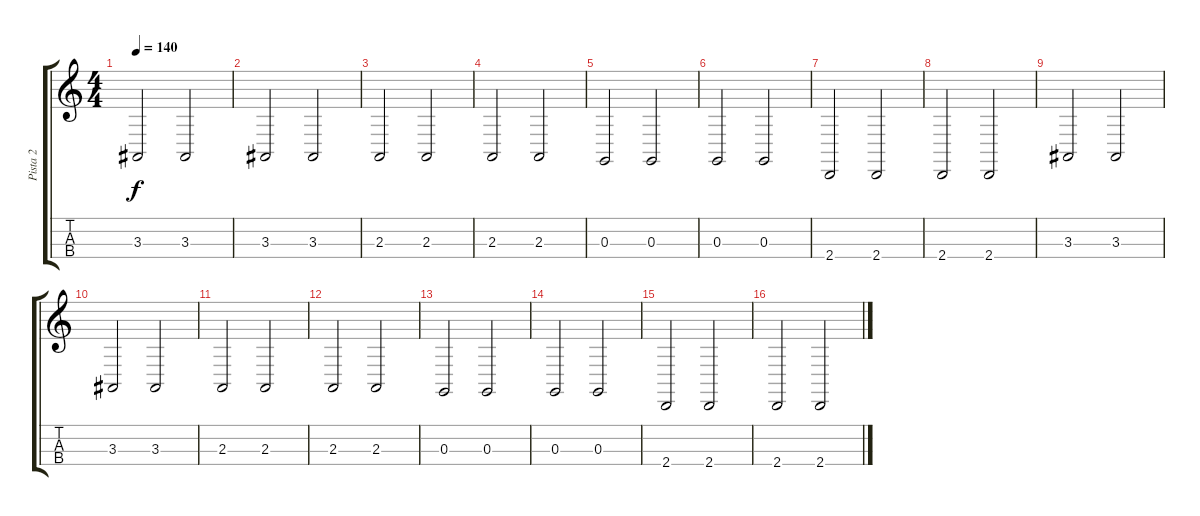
\track ("Pista 2" "Pista 2") {instrument pizzicatostrings}
\staff {score tabs}
\tuning (A3 D3 G2 C2) {hide}
\ts (4 4)
\tempo 140
\clef g2
\ks c
3.3.2{dy f} 3.3.2 |
3.3.2 3.3.2 |
2.3.2 2.3.2 |
2.3.2 2.3.2 |
0.3.2 0.3.2 |
0.3.2 0.3.2 |
2.4.2 2.4.2 |
2.4.2 2.4.2 |
3.3.2 3.3.2 |
3.3.2 3.3.2 |
2.3.2 2.3.2 |
2.3.2 2.3.2 |
0.3.2 0.3.2 |
0.3.2 0.3.2 |
2.4.2 2.4.2 |
2.4.2 2.4.2
